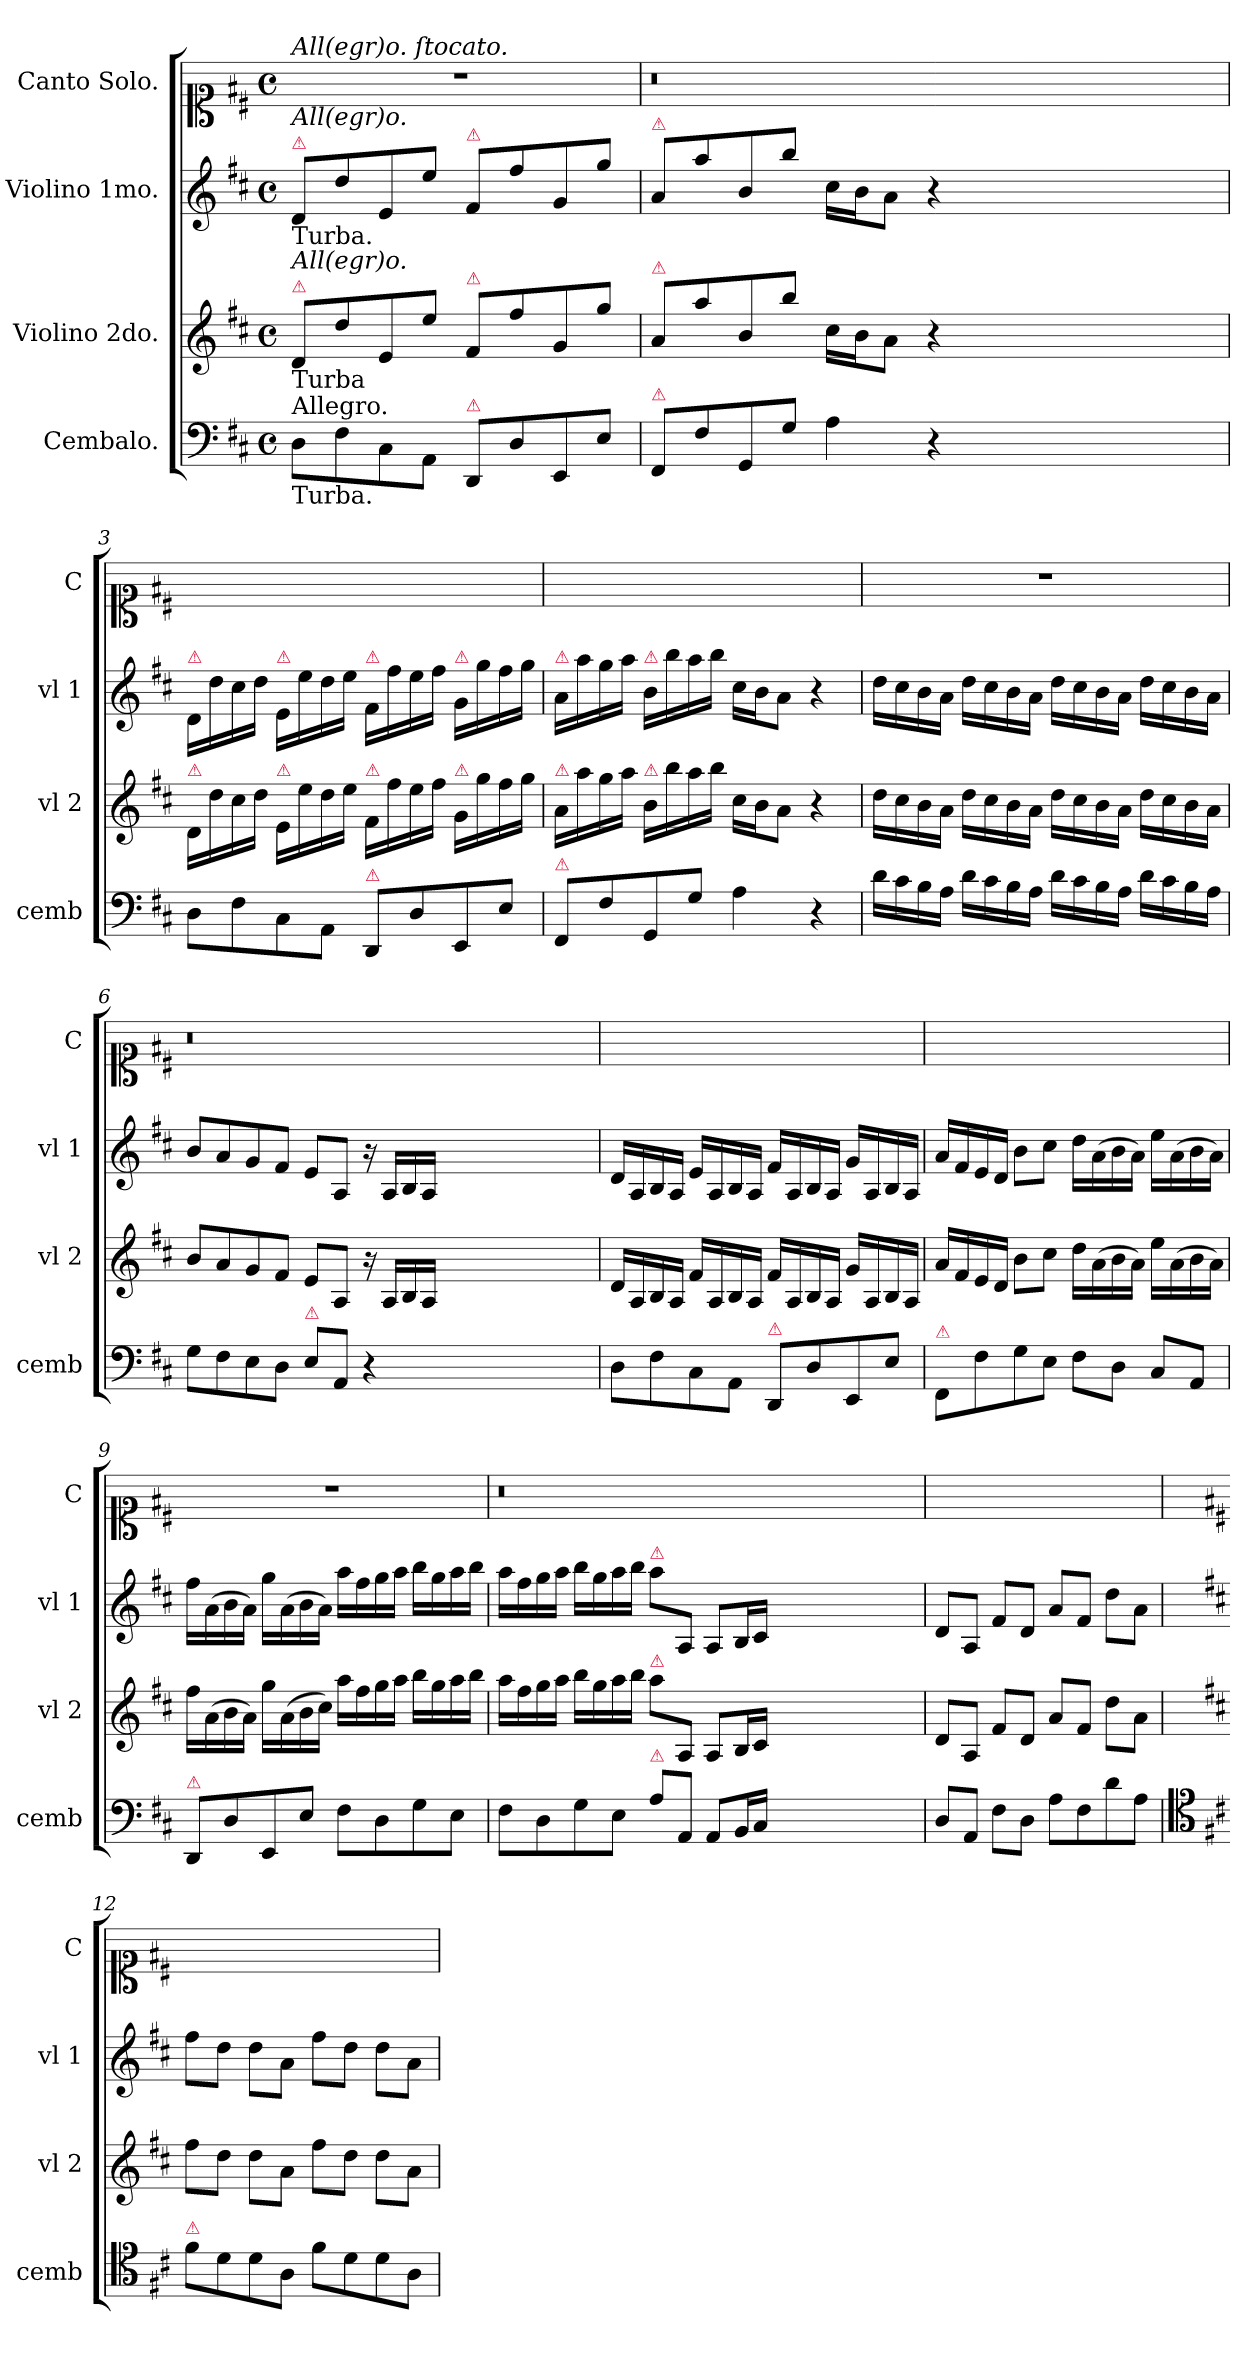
**kern	**kern	**kern	**kern
*part4	*part3	*part2	*part1
*staff4	*staff3	*staff2	*staff1
*I"Cembalo.	*I"Violino 2do.	*I"Violino 1mo.	*I"Canto Solo.
*I'cemb	*I'vl 2	*I'vl 1	*I'C
*clefF4	*clefG2	*clefG2	*clefC1
*k[f#c#]	*k[f#c#]	*k[f#c#]	*k[f#c#]
*D:	*D:	*D:	*D:
*M4/4	*M4/4	*M4/4	*M4/4
*met(c)	*met(c)	*met(c)	*met(c)
=1	=1	=1	=1
!	!	!	!LO:TX:a:i:t=All(egr)o. ſtocato.
!	!	!LO:TX:a:color=crimson:t=⚠	!
!	!	!LO:TX:b:t=Turba.	!
!	!	!LO:TX:a:i:t=All(egr)o.	!
!	!LO:TX:a:color=crimson:t=⚠	!	!
!	!LO:TX:b:t=Turba	!	!
!	!LO:TX:a:i:t=All(egr)o.	!	!
!LO:TX:b:t=Turba.	!	!	!
!LO:TX:a:t=Allegro.	!	!	!
8D\L	8d/L	8d/L	1r
8F#\	8dd\	8dd\	.
8C#\	8e/	8e/	.
8AA\J	8ee\J	8ee\J	.
!	!	!LO:TX:a:color=crimson:t=⚠	!
!	!LO:TX:a:color=crimson:t=⚠	!	!
!LO:TX:a:color=crimson:t=⚠	!	!	!
8DD/L	8f#/L	8f#/L	.
8D\	8ff#\	8ff#\	.
8EE/	8g/	8g/	.
8E\J	8gg\J	8gg\J	.
=2	=2	=2	=2
!	!	!LO:TX:a:color=crimson:t=⚠	!
!	!LO:TX:a:color=crimson:t=⚠	!	!
!LO:TX:a:color=crimson:t=⚠	!	!	!
8FF#/L	8a/L	8a/L	0.r
8F#\	8aa\	8aa\	.
8GG/	8b/	8b/	.
8G\J	8bb\J	8bb\J	.
4A\	16cc#\LL	16cc#\LL	.
.	16b\J	16b\J	.
.	8a\J	8a\J	.
4r	4r	4r	.
0ryy	0ryy	0ryy	.
=3	=3	=3	=3
!	!	!LO:TX:a:color=crimson:t=⚠	!
!	!LO:TX:a:color=crimson:t=⚠	!	!
8D\L	16d/LL	16d/LL	1ryy
.	16dd\	16dd\	.
8F#\	16cc#\	16cc#\	.
.	16dd\JJ	16dd\JJ	.
!	!	!LO:TX:a:color=crimson:t=⚠	!
!	!LO:TX:a:color=crimson:t=⚠	!	!
8C#\	16e/LL	16e/LL	.
.	16ee\	16ee\	.
8AA\J	16dd\	16dd\	.
.	16ee\JJ	16ee\JJ	.
!	!	!LO:TX:a:color=crimson:t=⚠	!
!	!LO:TX:a:color=crimson:t=⚠	!	!
!LO:TX:a:color=crimson:t=⚠	!	!	!
8DD/L	16f#/LL	16f#/LL	.
.	16ff#\	16ff#\	.
8D\	16ee\	16ee\	.
.	16ff#\JJ	16ff#\JJ	.
!	!	!LO:TX:a:color=crimson:t=⚠	!
!	!LO:TX:a:color=crimson:t=⚠	!	!
8EE/	16g/LL	16g/LL	.
.	16gg\	16gg\	.
8E\J	16ff#\	16ff#\	.
.	16gg\JJ	16gg\JJ	.
=4	=4	=4	=4
!	!	!LO:TX:a:color=crimson:t=⚠	!
!	!LO:TX:a:color=crimson:t=⚠	!	!
!LO:TX:a:color=crimson:t=⚠	!	!	!
8FF#/L	16a/LL	16a/LL	1ryy
.	16aa\	16aa\	.
8F#\	16gg\	16gg\	.
.	16aa\JJ	16aa\JJ	.
!	!	!LO:TX:a:color=crimson:t=⚠	!
!	!LO:TX:a:color=crimson:t=⚠	!	!
8GG/	16b/LL	16b/LL	.
.	16bb\	16bb\	.
8G\J	16aa\	16aa\	.
.	16bb\JJ	16bb\JJ	.
4A\	16cc#\LL	16cc#\LL	.
.	16b\J	16b\J	.
.	8a\J	8a\J	.
4r	4r	4r	.
=5	=5	=5	=5
16d\LL	16dd\LL	16dd\LL	1r
16c#\	16cc#\	16cc#\	.
16B\	16b\	16b\	.
16A\JJ	16a\JJ	16a\JJ	.
16d\LL	16dd\LL	16dd\LL	.
16c#\	16cc#\	16cc#\	.
16B\	16b\	16b\	.
16A\JJ	16a\JJ	16a\JJ	.
16d\LL	16dd\LL	16dd\LL	.
16c#\	16cc#\	16cc#\	.
16B\	16b\	16b\	.
16A\JJ	16a\JJ	16a\JJ	.
16d\LL	16dd\LL	16dd\LL	.
16c#\	16cc#\	16cc#\	.
16B\	16b\	16b\	.
16A\JJ	16a\JJ	16a\JJ	.
=6	=6	=6	=6
8G\L	8b/L	8b/L	0.r
8F#\	8a/	8a/	.
8E\	8g/	8g/	.
8D\J	8f#/J	8f#/J	.
!LO:TX:a:color=crimson:t=⚠	!	!	!
8E\L	8e/L	8e/L	.
8AA/J	8A/J	8A/J	.
4r	16r	16r	.
.	16A/LL	16A/LL	.
.	16B/	16B/	.
.	16A/JJ	16A/JJ	.
0ryy	0ryy	0ryy	.
=7	=7	=7	=7
8D\L	16d/LL	16d/LL	1ryy
.	16A/	16A/	.
8F#\	16B/	16B/	.
.	16A/JJ	16A/JJ	.
8C#\	16f#/LL	16e/LL	.
.	16A/	16A/	.
8AA\J	16B/	16B/	.
.	16A/JJ	16A/JJ	.
!LO:TX:a:color=crimson:t=⚠	!	!	!
8DD/L	16f#/LL	16f#/LL	.
.	16A/	16A/	.
8D\	16B/	16B/	.
.	16A/JJ	16A/JJ	.
8EE/	16g/LL	16g/LL	.
.	16A/	16A/	.
8E\J	16B/	16B/	.
.	16A/JJ	16A/JJ	.
=8	=8	=8	=8
!LO:TX:a:color=crimson:t=⚠	!	!	!
8FF#/L	16a/LL	16a/LL	1ryy
.	16f#/	16f#/	.
8F#\	16e/	16e/	.
.	16d/JJ	16d/JJ	.
8G\	8b\L	8b\L	.
8E\J	8cc#\J	8cc#\J	.
8F#\L	16dd\LL	16dd\LL	.
.	(>16a\	(>16a\	.
8D\J	16b\	16b\	.
.	16a\JJ)	16a\JJ)	.
8C#/L	16ee\LL	16ee\LL	.
.	(>16a\	(>16a\	.
8AA/J	16b\	16b\	.
.	16a\JJ)	16a\JJ)	.
=9	=9	=9	=9
!LO:TX:a:color=crimson:t=⚠	!	!	!
8DD/L	16ff#\LL	16ff#\LL	1r
.	(>16a\	(>16a\	.
8D\	16b\	16b\	.
.	16a\JJ)	16a\JJ)	.
8EE/	16gg\LL	16gg\LL	.
.	(>16a\	(>16a\	.
8E\J	16b\	16b\	.
.	16cc#\JJ)	16a\JJ)	.
8F#\L	16aa\LL	16aa\LL	.
.	16ff#\	16ff#\	.
8D\	16gg\	16gg\	.
.	16aa\JJ	16aa\JJ	.
8G\	16bb\LL	16bb\LL	.
.	16gg\	16gg\	.
8E\J	16aa\	16aa\	.
.	16bb\JJ	16bb\JJ	.
=10	=10	=10	=10
8F#\L	16aa\LL	16aa\LL	0.r
.	16ff#\	16ff#\	.
8D\	16gg\	16gg\	.
.	16aa\JJ	16aa\JJ	.
8G\	16bb\LL	16bb\LL	.
.	16gg\	16gg\	.
8E\J	16aa\	16aa\	.
.	16bb\JJ	16bb\JJ	.
!	!	!LO:TX:a:color=crimson:t=⚠	!
!	!LO:TX:a:color=crimson:t=⚠	!	!
!LO:TX:a:color=crimson:t=⚠	!	!	!
8A\L	8aa\L	8aa\L	.
8AA/J	8A/J	8A/J	.
8AA/L	8A/L	8A/L	.
16BB/L	16B/L	16B/L	.
16C#/JJ	16c#/JJ	16c#/JJ	.
0ryy	0ryy	0ryy	.
=11	=11	=11	=11
8D/L	8d/L	8d/L	1ryy
8AA/J	8A/J	8A/J	.
8F#\L	8f#/L	8f#/L	.
8D\J	8d/J	8d/J	.
8A\L	8a/L	8a/L	.
8F#\	8f#/J	8f#/J	.
8d\	8dd\L	8dd\L	.
8A\J	8a\J	8a\J	.
=12	=12	=12	=12
*clefC4	*	*	*
*k[f#c#]	*	*	*
!LO:TX:a:color=crimson:t=⚠	!	!	!
8f#\L	8ff#\L	8ff#\L	1ryy
8d\	8dd\J	8dd\J	.
8d\	8dd\L	8dd\L	.
8A\J	8a\J	8a\J	.
8f#\L	8ff#\L	8ff#\L	.
8d\	8dd\J	8dd\J	.
8d\	8dd\L	8dd\L	.
8A\J	8a\J	8a\J	.
=	=	=	=
*-	*-	*-	*-
